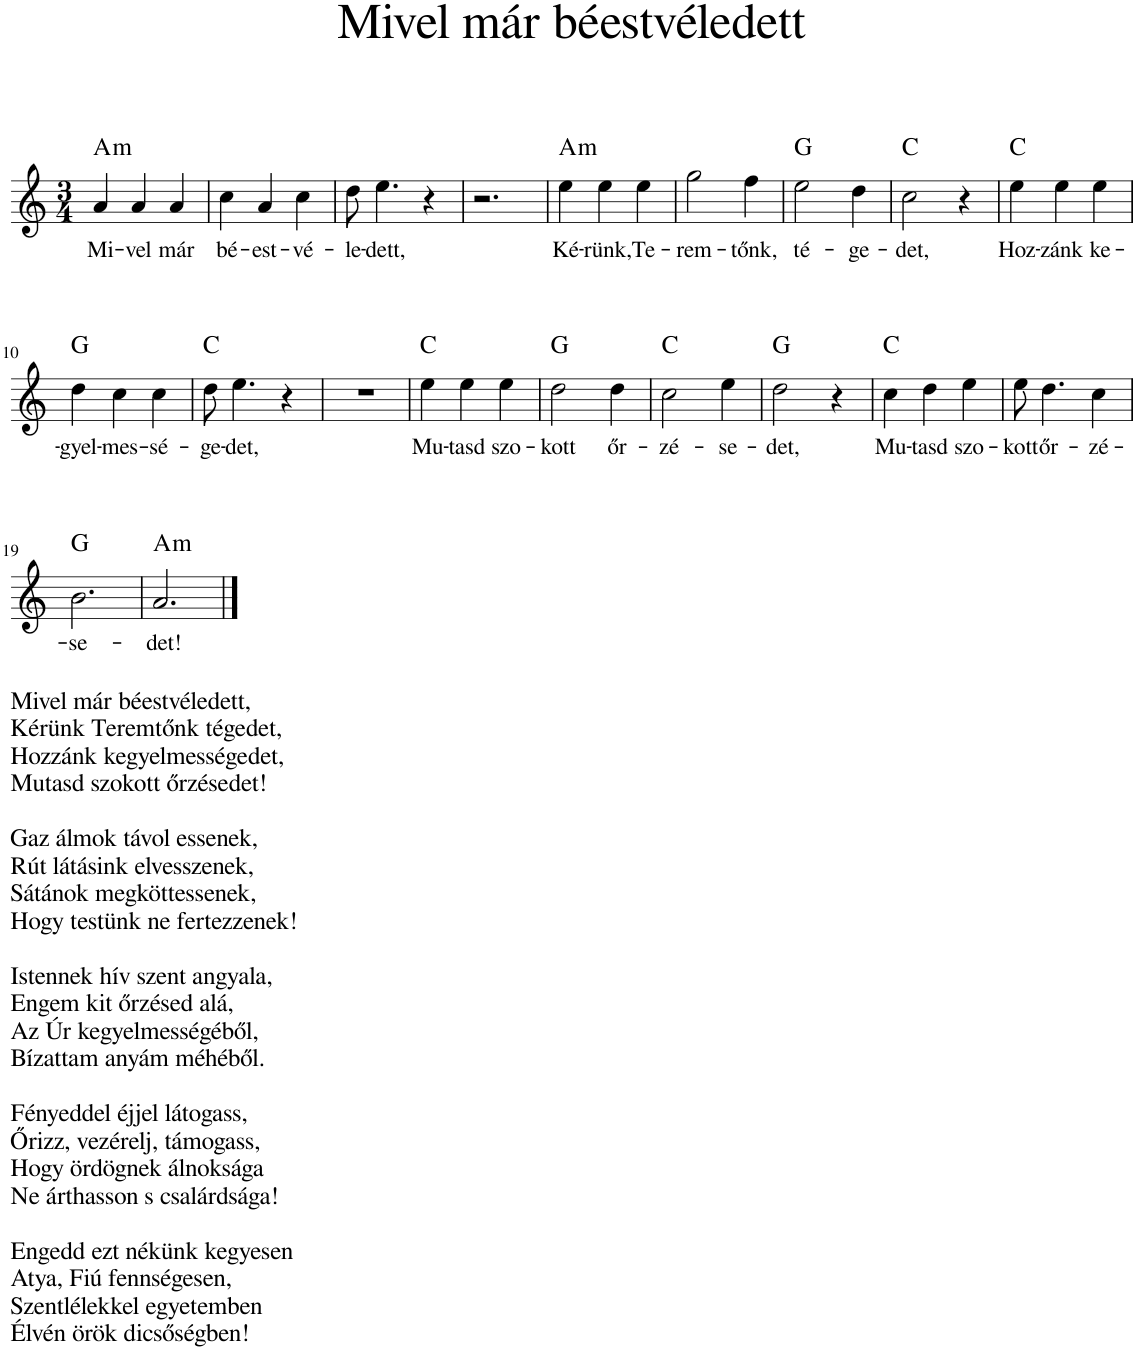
**kern	**text	**harte
*part1	*part1	*part1
*staff1	*staff1	*
*I"Piano	*	*
*I'Pno.	*	*
*clefG2	*	*
*k[]	*	*
*M3/4	*	*
=1	=1	=1
!	!LO:LY:b	!LO:H:kt=m
4a/	Mi-	A:min
!	!LO:LY:b	!
4a/	-vel	.
!	!LO:LY:b	!
4a/	már	.
=2	=2	=2
!	!LO:LY:b	!
4cc\	bé-	.
!	!LO:LY:b	!
4a/	-est-	.
!	!LO:LY:b	!
4cc\	-vé-	.
=3	=3	=3
!	!LO:LY:b	!
8dd\	-le-	.
!	!LO:LY:b	!
4.ee\	-dett,	.
4r	.	.
=4	=4	=4
2.r	.	.
=5	=5	=5
!	!LO:LY:b	!LO:H:kt=m
4ee\	Ké-	A:min
!	!LO:LY:b	!
4ee\	-rünk,	.
!	!LO:LY:b	!
4ee\	Te-	.
=6	=6	=6
!	!LO:LY:b	!
2gg\	-rem-	.
!	!LO:LY:b	!
4ff\	-tőnk,	.
=7	=7	=7
!	!LO:LY:b	!
2ee\	té-	G:maj
!	!LO:LY:b	!
4dd\	-ge-	.
=8	=8	=8
!	!LO:LY:b	!
2cc\	-det,	C:maj
4r	.	.
=9	=9	=9
!	!LO:LY:b	!
4ee\	Hoz-	C:maj
!	!LO:LY:b	!
4ee\	-zánk	.
!	!LO:LY:b	!
4ee\	ke-	.
!!LO:LB:g=z
=10	=10	=10
!	!LO:LY:b	!
4dd\	-gyel-	G:maj
!	!LO:LY:b	!
4cc\	-mes-	.
!	!LO:LY:b	!
4cc\	-sé-	.
=11	=11	=11
!	!LO:LY:b	!
8dd\	-ge-	C:maj
!	!LO:LY:b	!
4.ee\	-det,	.
4r	.	.
=12	=12	=12
2.r	.	.
=13	=13	=13
!	!LO:LY:b	!
4ee\	Mu-	C:maj
!	!LO:LY:b	!
4ee\	-tasd	.
!	!LO:LY:b	!
4ee\	szo-	.
=14	=14	=14
!	!LO:LY:b	!
2dd\	-kott	G:maj
!	!LO:LY:b	!
4dd\	őr-	.
=15	=15	=15
!	!LO:LY:b	!
2cc\	-zé-	C:maj
!	!LO:LY:b	!
4ee\	-se-	.
=16	=16	=16
!	!LO:LY:b	!
2dd\	-det,	G:maj
4r	.	.
=17	=17	=17
!	!LO:LY:b	!
4cc\	Mu-	C:maj
!	!LO:LY:b	!
4dd\	-tasd	.
!	!LO:LY:b	!
4ee\	szo-	.
=18	=18	=18
!	!LO:LY:b	!
8ee\	-kott	.
!	!LO:LY:b	!
4.dd\	őr-	.
!	!LO:LY:b	!
4cc\	-zé-	.
!!LO:LB:g=z
=19	=19	=19
!LO:TX:b:t=Mivel már béestvéledett,	!	!
!LO:TX:b:t=Kérünk Teremtőnk tégedet,	!	!
!LO:TX:b:t=Hozzánk kegyelmességedet,	!	!
!LO:TX:b:t=Mutasd szokott őrzésedet!	!	!
!LO:TX:b:t=Gaz álmok távol essenek,	!	!
!LO:TX:b:t=Rút látásink elvesszenek,	!	!
!LO:TX:b:t=Sátánok megköttessenek,	!	!
!LO:TX:b:t=Hogy testünk ne fertezzenek!	!	!
!LO:TX:b:t=Istennek hív szent angyala,	!	!
!LO:TX:b:t=Engem kit őrzésed alá,	!	!
!LO:TX:b:t=Az Úr kegyelmességéből,	!	!
!LO:TX:b:t=Bízattam anyám méhéből.	!	!
!LO:TX:b:t=Fényeddel éjjel látogass,	!	!
!LO:TX:b:t=Őrizz, vezérelj, támogass,	!	!
!LO:TX:b:t=Hogy ördögnek álnoksága	!	!
!LO:TX:b:t=Ne árthasson s csalárdsága!	!	!
!LO:TX:b:t=Engedd ezt nékünk kegyesen	!	!
!LO:TX:b:t=Atya, Fiú fennségesen,	!	!
!LO:TX:b:t=Szentlélekkel egyetemben	!	!
!LO:TX:b:t=Élvén örök dicsőségben!	!	!
!	!LO:LY:b	!
2.b\	-se-	G:maj
=20	=20	=20
!	!LO:LY:b	!LO:H:kt=m
2.a/	-det!	A:min
==	==	==
*-	*-	*-
